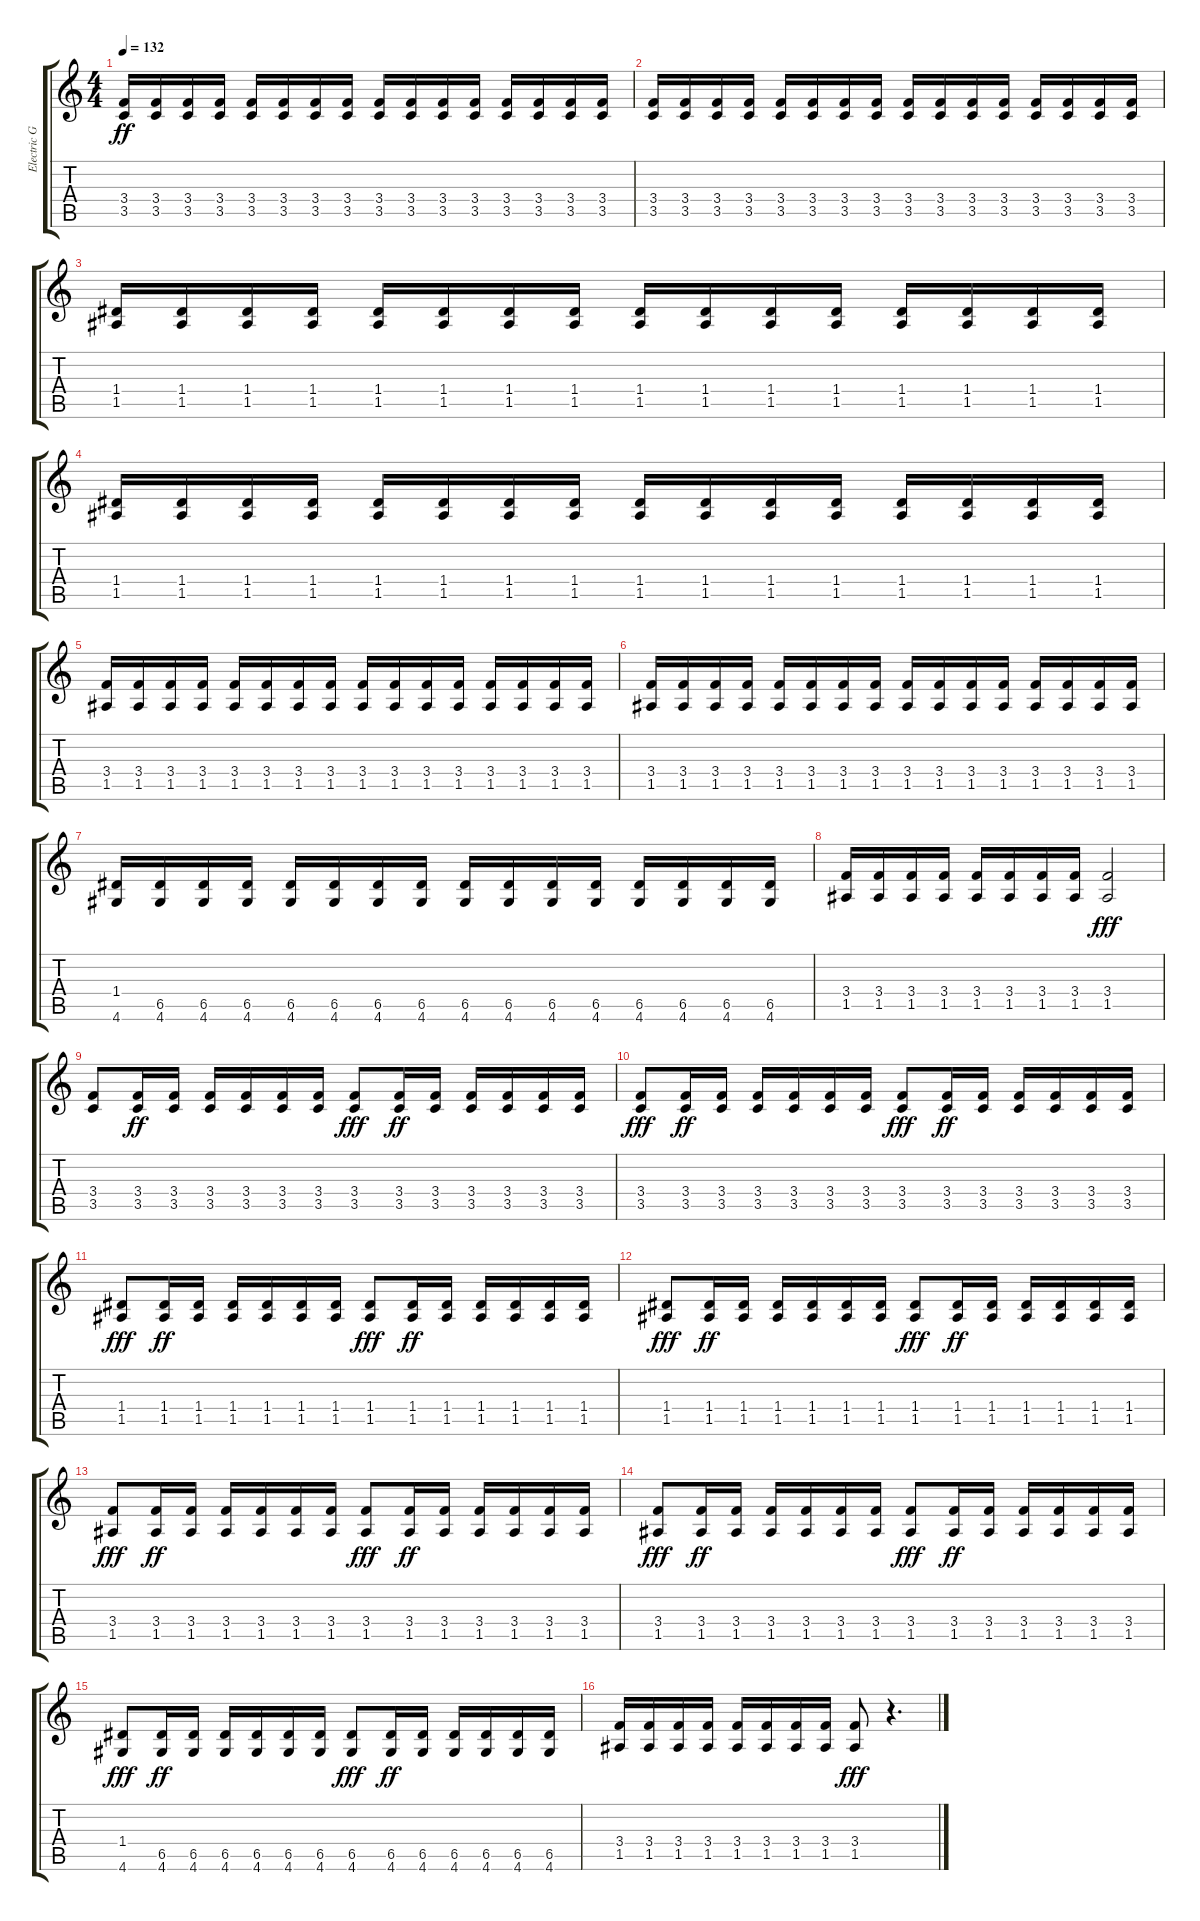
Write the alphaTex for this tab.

\track ("Electric Guitar 2" "Electric G") {instrument distortionguitar}
\staff {score tabs}
\tuning (E4 B3 G3 D3 A2 E2) {hide}
\ts (4 4)
\tempo 132
\clef g2
\ks c
(3.4 3.5).16{dy ff} (3.4 3.5).16 (3.4 3.5).16 (3.4 3.5).16 (3.4 3.5).16 (3.4 3.5).16 (3.4 3.5).16 (3.4 3.5).16 (3.4 3.5).16 (3.4 3.5).16 (3.4 3.5).16 (3.4 3.5).16 (3.4 3.5).16 (3.4 3.5).16 (3.4 3.5).16 (3.4 3.5).16 |
(3.4 3.5).16 (3.4 3.5).16 (3.4 3.5).16 (3.4 3.5).16 (3.4 3.5).16 (3.4 3.5).16 (3.4 3.5).16 (3.4 3.5).16 (3.4 3.5).16 (3.4 3.5).16 (3.4 3.5).16 (3.4 3.5).16 (3.4 3.5).16 (3.4 3.5).16 (3.4 3.5).16 (3.4 3.5).16 |
(1.4 1.5).16 (1.4 1.5).16 (1.4 1.5).16 (1.4 1.5).16 (1.4 1.5).16 (1.4 1.5).16 (1.4 1.5).16 (1.4 1.5).16 (1.4 1.5).16 (1.4 1.5).16 (1.4 1.5).16 (1.4 1.5).16 (1.4 1.5).16 (1.4 1.5).16 (1.4 1.5).16 (1.4 1.5).16 |
(1.4 1.5).16 (1.4 1.5).16 (1.4 1.5).16 (1.4 1.5).16 (1.4 1.5).16 (1.4 1.5).16 (1.4 1.5).16 (1.4 1.5).16 (1.4 1.5).16 (1.4 1.5).16 (1.4 1.5).16 (1.4 1.5).16 (1.4 1.5).16 (1.4 1.5).16 (1.4 1.5).16 (1.4 1.5).16 |
(3.4 1.5).16 (3.4 1.5).16 (3.4 1.5).16 (3.4 1.5).16 (3.4 1.5).16 (3.4 1.5).16 (3.4 1.5).16 (3.4 1.5).16 (3.4 1.5).16 (3.4 1.5).16 (3.4 1.5).16 (3.4 1.5).16 (3.4 1.5).16 (3.4 1.5).16 (3.4 1.5).16 (3.4 1.5).16 |
(3.4 1.5).16 (3.4 1.5).16 (3.4 1.5).16 (3.4 1.5).16 (3.4 1.5).16 (3.4 1.5).16 (3.4 1.5).16 (3.4 1.5).16 (3.4 1.5).16 (3.4 1.5).16 (3.4 1.5).16 (3.4 1.5).16 (3.4 1.5).16 (3.4 1.5).16 (3.4 1.5).16 (3.4 1.5).16 |
(1.4 4.6).16 (6.5 4.6).16 (6.5 4.6).16 (6.5 4.6).16 (6.5 4.6).16 (6.5 4.6).16 (6.5 4.6).16 (6.5 4.6).16 (6.5 4.6).16 (6.5 4.6).16 (6.5 4.6).16 (6.5 4.6).16 (6.5 4.6).16 (6.5 4.6).16 (6.5 4.6).16 (6.5 4.6).16 |
(3.4 1.5).16 (3.4 1.5).16 (3.4 1.5).16 (3.4 1.5).16 (3.4 1.5).16 (3.4 1.5).16 (3.4 1.5).16 (3.4 1.5).16 (3.4 1.5).2{dy fff} |
(3.4 3.5).8 (3.4 3.5).16{dy ff} (3.4 3.5).16 (3.4 3.5).16 (3.4 3.5).16 (3.4 3.5).16 (3.4 3.5).16 (3.4 3.5).8{dy fff} (3.4 3.5).16{dy ff} (3.4 3.5).16 (3.4 3.5).16 (3.4 3.5).16 (3.4 3.5).16 (3.4 3.5).16 |
(3.4 3.5).8{dy fff} (3.4 3.5).16{dy ff} (3.4 3.5).16 (3.4 3.5).16 (3.4 3.5).16 (3.4 3.5).16 (3.4 3.5).16 (3.4 3.5).8{dy fff} (3.4 3.5).16{dy ff} (3.4 3.5).16 (3.4 3.5).16 (3.4 3.5).16 (3.4 3.5).16 (3.4 3.5).16 |
(1.4 1.5).8{dy fff} (1.4 1.5).16{dy ff} (1.4 1.5).16 (1.4 1.5).16 (1.4 1.5).16 (1.4 1.5).16 (1.4 1.5).16 (1.4 1.5).8{dy fff} (1.4 1.5).16{dy ff} (1.4 1.5).16 (1.4 1.5).16 (1.4 1.5).16 (1.4 1.5).16 (1.4 1.5).16 |
(1.4 1.5).8{dy fff} (1.4 1.5).16{dy ff} (1.4 1.5).16 (1.4 1.5).16 (1.4 1.5).16 (1.4 1.5).16 (1.4 1.5).16 (1.4 1.5).8{dy fff} (1.4 1.5).16{dy ff} (1.4 1.5).16 (1.4 1.5).16 (1.4 1.5).16 (1.4 1.5).16 (1.4 1.5).16 |
(3.4 1.5).8{dy fff} (3.4 1.5).16{dy ff} (3.4 1.5).16 (3.4 1.5).16 (3.4 1.5).16 (3.4 1.5).16 (3.4 1.5).16 (3.4 1.5).8{dy fff} (3.4 1.5).16{dy ff} (3.4 1.5).16 (3.4 1.5).16 (3.4 1.5).16 (3.4 1.5).16 (3.4 1.5).16 |
(3.4 1.5).8{dy fff} (3.4 1.5).16{dy ff} (3.4 1.5).16 (3.4 1.5).16 (3.4 1.5).16 (3.4 1.5).16 (3.4 1.5).16 (3.4 1.5).8{dy fff} (3.4 1.5).16{dy ff} (3.4 1.5).16 (3.4 1.5).16 (3.4 1.5).16 (3.4 1.5).16 (3.4 1.5).16 |
(1.4 4.6).8{dy fff} (6.5 4.6).16{dy ff} (6.5 4.6).16 (6.5 4.6).16 (6.5 4.6).16 (6.5 4.6).16 (6.5 4.6).16 (6.5 4.6).8{dy fff} (6.5 4.6).16{dy ff} (6.5 4.6).16 (6.5 4.6).16 (6.5 4.6).16 (6.5 4.6).16 (6.5 4.6).16 |
(3.4 1.5).16 (3.4 1.5).16 (3.4 1.5).16 (3.4 1.5).16 (3.4 1.5).16 (3.4 1.5).16 (3.4 1.5).16 (3.4 1.5).16 (3.4 1.5).8{dy fff} r.4{d}
